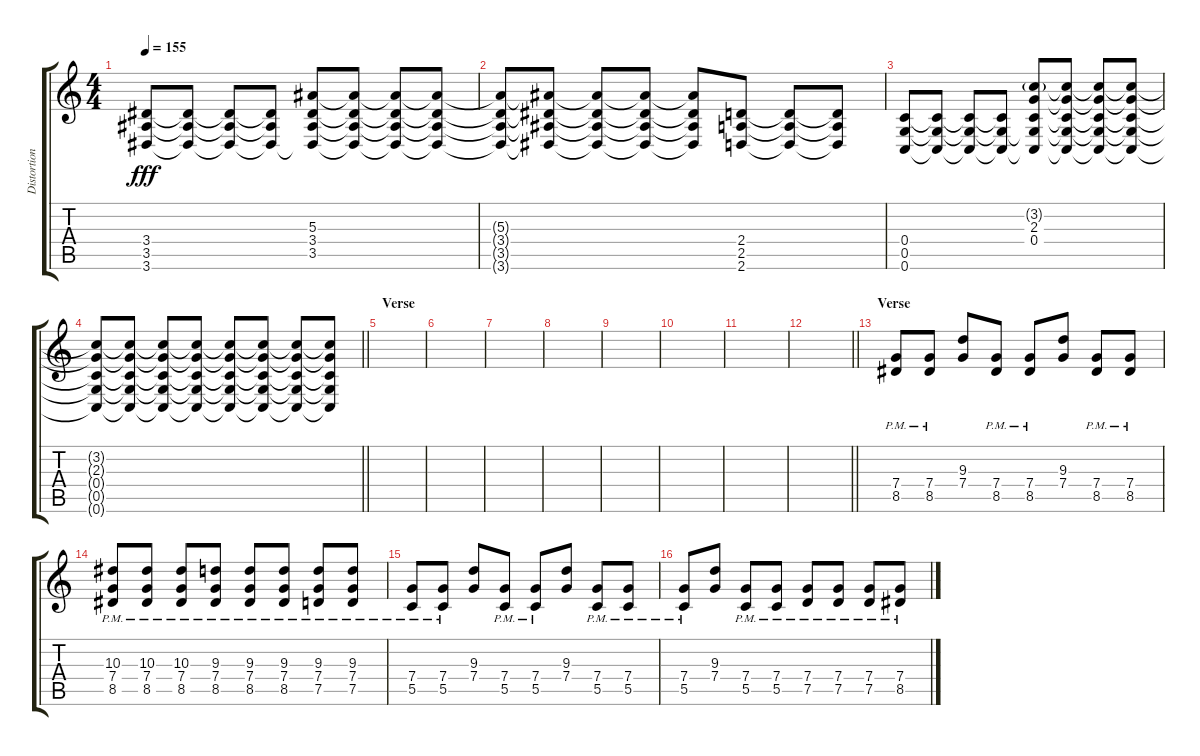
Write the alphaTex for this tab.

\track ("Distortion Right" "Distortion") {instrument overdrivenguitar}
\staff {score tabs}
\tuning (D4 A3 F3 C3 G2 C2) {hide}
\ts (4 4)
\tempo 155
\clef g2
\ks c
(3.4 3.5 3.6).8{dy fff} (3.4{t} 3.5{t} 3.6{t}).8 (3.4{t} 3.5{t} 3.6{t}).8 (3.4{t} 3.5{t} 3.6{t}).8 (5.3 3.4 3.5 3.6{t}).8 (5.3{t} 3.4{t} 3.5{t} 3.6{t}).8 (5.3{t} 3.4{t} 3.5{t} 3.6{t}).8 (5.3{t} 3.4{t} 3.5{t} 3.6{t}).8 |
(5.3{t} 3.4{t} 3.5{t} 3.6{t}).8 (5.3{t} 3.4{t} 3.5{t} 3.6{t}).8 (5.3{t} 3.4{t} 3.5{t} 3.6{t}).8 (5.3{t} 3.4{t} 3.5{t} 3.6{t}).8 (5.3{t} 3.4{t} 3.5{t} 3.6{t}).8 (2.4 2.5 2.6).8 (2.4{t} 2.5{t} 2.6{t}).8 (2.4{t} 2.5{t} 2.6{t}).8 |
(0.4 0.5 0.6).8 (0.4{t} 0.5{t} 0.6{t}).8 (0.4{t} 0.5{t} 0.6{t}).8 (0.4{t} 0.5{t} 0.6{t}).8 (3.2{g} 2.3 0.4 0.5{t} 0.6{t}).8 (3.2{t} 2.3{t} 0.4{t} 0.5{t} 0.6{t}).8 (3.2{t} 2.3{t} 0.4{t} 0.5{t} 0.6{t}).8 (3.2{t} 2.3{t} 0.4{t} 0.5{t} 0.6{t}).8 |
\barLineRight lightlight
(3.2{t} 2.3{t} 0.4{t} 0.5{t} 0.6{t}).8 (3.2{t} 2.3{t} 0.4{t} 0.5{t} 0.6{t}).8 (3.2{t} 2.3{t} 0.4{t} 0.5{t} 0.6{t}).8 (3.2{t} 2.3{t} 0.4{t} 0.5{t} 0.6{t}).8 (3.2{t} 2.3{t} 0.4{t} 0.5{t} 0.6{t}).8 (3.2{t} 2.3{t} 0.4{t} 0.5{t} 0.6{t}).8 (3.2{t} 2.3{t} 0.4{t} 0.5{t} 0.6{t}).8 (3.2{t} 2.3{t} 0.4{t} 0.5{t} 0.6{t}).8 |
\section ("" "Verse ")
|
|
|
|
|
|
|
\barLineRight lightlight
|
\section ("" "Verse")
(7.4{pm} 8.5{pm}).8 (7.4{pm} 8.5{pm}).8 (9.3 7.4).8 (7.4{pm} 8.5{pm}).8 (7.4{pm} 8.5{pm}).8 (9.3 7.4).8 (7.4{pm} 8.5{pm}).8 (7.4{pm} 8.5{pm}).8 |
(10.3{pm} 7.4{pm} 8.5{pm}).8 (10.3{pm} 7.4{pm} 8.5{pm}).8 (10.3{pm} 7.4{pm} 8.5{pm}).8 (9.3{pm} 7.4{pm} 8.5{pm}).8 (9.3{pm} 7.4{pm} 8.5{pm}).8 (9.3{pm} 7.4{pm} 8.5{pm}).8 (9.3{pm} 7.4{pm} 7.5{pm}).8 (9.3{pm} 7.4{pm} 7.5{pm}).8 |
(7.4{pm} 5.5{pm}).8 (7.4{pm} 5.5{pm}).8 (9.3 7.4).8 (7.4{pm} 5.5{pm}).8 (7.4{pm} 5.5{pm}).8 (9.3 7.4).8 (7.4{pm} 5.5{pm}).8 (7.4{pm} 5.5{pm}).8 |
(7.4{pm} 5.5{pm}).8 (9.3 7.4).8 (7.4{pm} 5.5{pm}).8 (7.4{pm} 5.5{pm}).8 (7.4{pm} 7.5{pm}).8 (7.4{pm} 7.5{pm}).8 (7.4{pm} 7.5{pm}).8 (7.4{pm} 8.5{pm}).8
